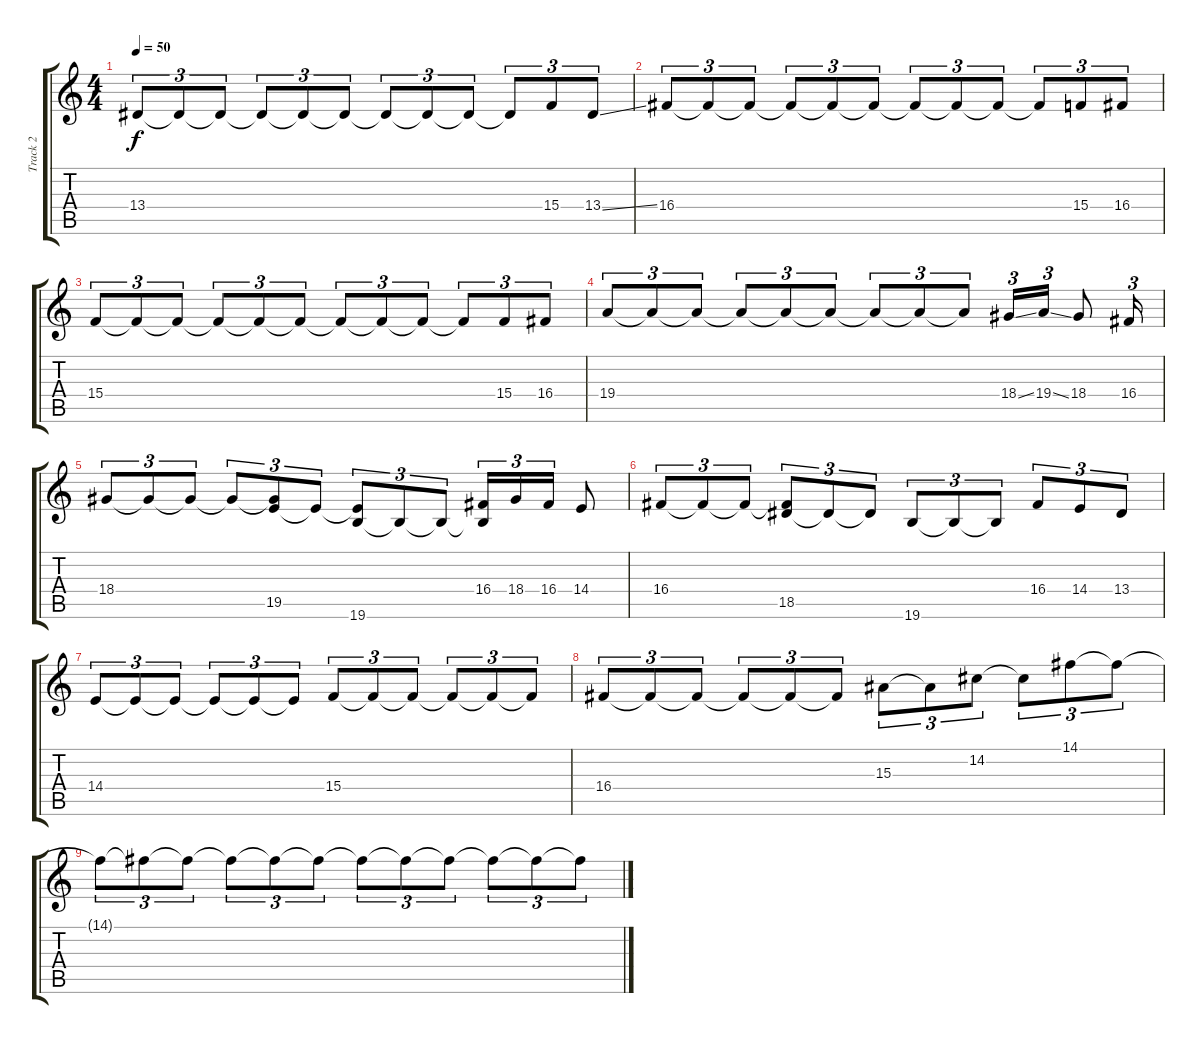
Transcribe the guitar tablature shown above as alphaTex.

\track ("Track 2" "Track 2") {instrument voiceoohs}
\staff {score tabs}
\tuning (E4 B3 G3 D3 A2 E2) {hide}
\ts (4 4)
\tempo 50
\clef g2
\ks c
13.4.8{tu (3 2) dy f} 13.4{t}.8{tu (3 2)} 13.4{t}.8{tu (3 2)} 13.4{t}.8{tu (3 2)} 13.4{t}.8{tu (3 2)} 13.4{t}.8{tu (3 2)} 13.4{t}.8{tu (3 2)} 13.4{t}.8{tu (3 2)} 13.4{t}.8{tu (3 2)} 13.4{t}.8{tu (3 2)} 15.4.8{tu (3 2)} 13.4{ss}.8{tu (3 2)} |
16.4.8{tu (3 2)} 16.4{t}.8{tu (3 2)} 16.4{t}.8{tu (3 2)} 16.4{t}.8{tu (3 2)} 16.4{t}.8{tu (3 2)} 16.4{t}.8{tu (3 2)} 16.4{t}.8{tu (3 2)} 16.4{t}.8{tu (3 2)} 16.4{t}.8{tu (3 2)} 16.4{t}.8{tu (3 2)} 15.4.8{tu (3 2)} 16.4.8{tu (3 2)} |
15.4.8{tu (3 2)} 15.4{t}.8{tu (3 2)} 15.4{t}.8{tu (3 2)} 15.4{t}.8{tu (3 2)} 15.4{t}.8{tu (3 2)} 15.4{t}.8{tu (3 2)} 15.4{t}.8{tu (3 2)} 15.4{t}.8{tu (3 2)} 15.4{t}.8{tu (3 2)} 15.4{t}.8{tu (3 2)} 15.4.8{tu (3 2)} 16.4.8{tu (3 2)} |
19.4.8{tu (3 2)} 19.4{t}.8{tu (3 2)} 19.4{t}.8{tu (3 2)} 19.4{t}.8{tu (3 2)} 19.4{t}.8{tu (3 2)} 19.4{t}.8{tu (3 2)} 19.4{t}.8{tu (3 2)} 19.4{t}.8{tu (3 2)} 19.4{t}.8{tu (3 2)} 18.4{ss}.16{tu (3 2)} 19.4{ss}.16{tu (3 2)} 18.4.8 16.4.16{tu (3 2)} |
18.4.8{tu (3 2)} 18.4{t}.8{tu (3 2)} 18.4{t}.8{tu (3 2)} 18.4{t}.8{tu (3 2)} (18.4{t} 19.5).8{tu (3 2)} 19.5{t}.8{tu (3 2)} (19.5{t} 19.6).8{tu (3 2)} 19.6{t}.8{tu (3 2)} 19.6{t}.8{tu (3 2)} (16.4 19.6{t}).16{tu (3 2)} 18.4.16{tu (3 2)} 16.4.16{tu (3 2)} 14.4.8 |
16.4.8{tu (3 2)} 16.4{t}.8{tu (3 2)} 16.4{t}.8{tu (3 2)} (16.4{t} 18.5).8{tu (3 2)} 18.5{t}.8{tu (3 2)} 18.5{t}.8{tu (3 2)} 19.6.8{tu (3 2)} 19.6{t}.8{tu (3 2)} 19.6{t}.8{tu (3 2)} 16.4.8{tu (3 2)} 14.4.8{tu (3 2)} 13.4.8{tu (3 2)} |
14.4.8{tu (3 2)} 14.4{t}.8{tu (3 2)} 14.4{t}.8{tu (3 2)} 14.4{t}.8{tu (3 2)} 14.4{t}.8{tu (3 2)} 14.4{t}.8{tu (3 2)} 15.4.8{tu (3 2)} 15.4{t}.8{tu (3 2)} 15.4{t}.8{tu (3 2)} 15.4{t}.8{tu (3 2)} 15.4{t}.8{tu (3 2)} 15.4{t}.8{tu (3 2)} |
16.4.8{tu (3 2)} 16.4{t}.8{tu (3 2)} 16.4{t}.8{tu (3 2)} 16.4{t}.8{tu (3 2)} 16.4{t}.8{tu (3 2)} 16.4{t}.8{tu (3 2)} 15.3.8{tu (3 2)} 15.3{t}.8{tu (3 2)} 14.2.8{tu (3 2)} 14.2{t}.8{tu (3 2)} 14.1.8{tu (3 2)} 14.1{t}.8{tu (3 2)} |
14.1{t}.8{tu (3 2)} 14.1{t}.8{tu (3 2)} 14.1{t}.8{tu (3 2)} 14.1{t}.8{tu (3 2)} 14.1{t}.8{tu (3 2)} 14.1{t}.8{tu (3 2)} 14.1{t}.8{tu (3 2)} 14.1{t}.8{tu (3 2)} 14.1{t}.8{tu (3 2)} 14.1{t}.8{tu (3 2)} 14.1{t}.8{tu (3 2)} 14.1{t}.8{tu (3 2)}
